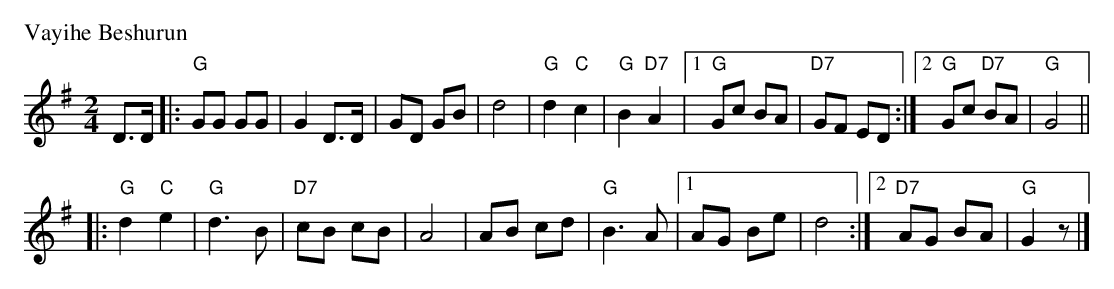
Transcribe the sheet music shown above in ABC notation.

X:1
M: 2/4
L: 1/8
P: Vayihe Beshurun
K: G
D>D \
|:"G"GG GG | G2 D>D \
| GD GB | d4 \
| "G"d2 "C"c2 | "G"B2 "D7"A2 \
|1 "G"Gc BA | "D7"GF ED \
:|2"G"Gc "D7"BA | "G"G4 ||
|:"G"d2 "C"e2 | "G"d3 B \
| "D7"cB cB | A4 \
| AB cd | "G"B3 A \
|1 AG Be | d4 \
:|2 "D7"AG BA | "G"G2 z |]
